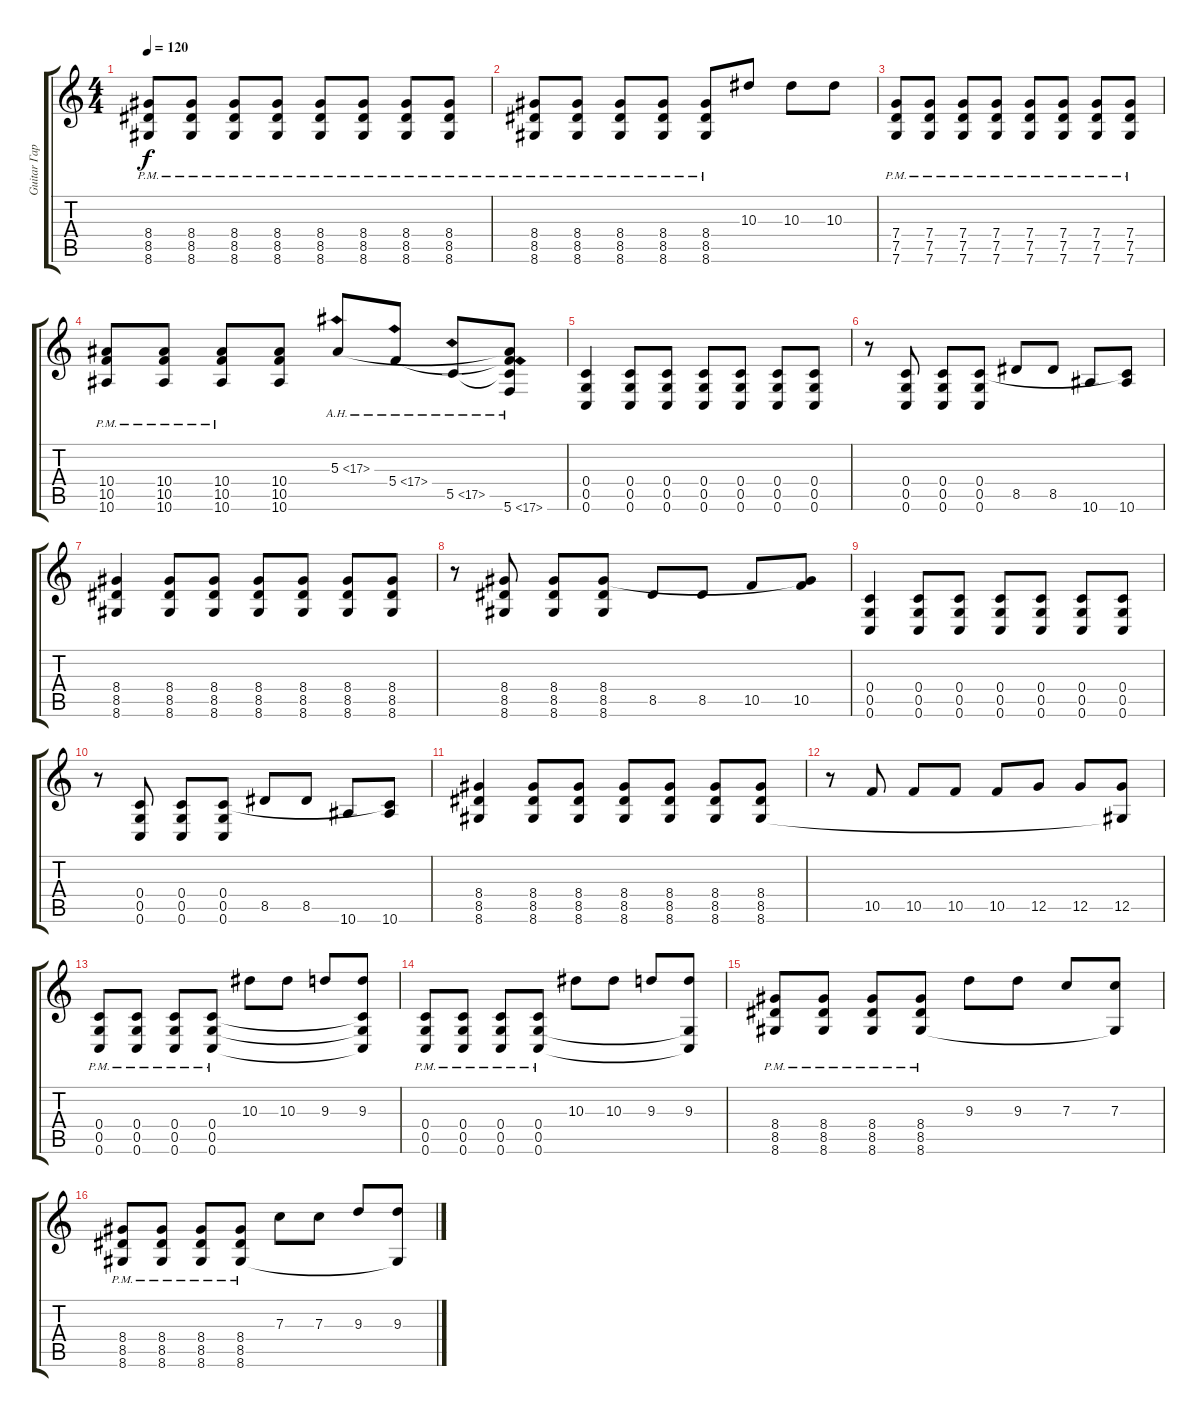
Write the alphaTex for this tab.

\track ("Guitar Гарик" "Guitar Гар") {instrument electricguitarclean}
\staff {score tabs}
\tuning (D4 A3 F3 C3 G2 C2) {hide}
\ts (4 4)
\tempo 120
\clef g2
\ks c
(8.4{pm} 8.5{pm} 8.6{pm}).8{dy f} (8.4{pm} 8.5{pm} 8.6{pm}).8 (8.4{pm} 8.5{pm} 8.6{pm}).8 (8.4{pm} 8.5{pm} 8.6{pm}).8 (8.4{pm} 8.5{pm} 8.6{pm}).8 (8.4{pm} 8.5{pm} 8.6{pm}).8 (8.4{pm} 8.5{pm} 8.6{pm}).8 (8.4{pm} 8.5{pm} 8.6{pm}).8 |
(8.4{pm} 8.5{pm} 8.6{pm}).8 (8.4{pm} 8.5{pm} 8.6{pm}).8 (8.4{pm} 8.5{pm} 8.6{pm}).8 (8.4{pm} 8.5{pm} 8.6{pm}).8 (8.4{pm} 8.5{pm} 8.6{pm}).8 10.3.8 10.3.8 10.3.8 |
(7.4{pm} 7.5{pm} 7.6{pm}).8 (7.4{pm} 7.5{pm} 7.6{pm}).8 (7.4{pm} 7.5{pm} 7.6{pm}).8 (7.4{pm} 7.5{pm} 7.6{pm}).8 (7.4{pm} 7.5{pm} 7.6{pm}).8 (7.4{pm} 7.5{pm} 7.6{pm}).8 (7.4{pm} 7.5{pm} 7.6{pm}).8 (7.4{pm} 7.5{pm} 7.6{pm}).8 |
(10.4{pm} 10.5{pm} 10.6{pm}).8 (10.4{pm} 10.5{pm} 10.6{pm}).8 (10.4{pm} 10.5{pm} 10.6{pm}).8 (10.4 10.5 10.6).8 5.3{ah 12}.8 5.4{ah 12}.8{instrument overdrivenguitar} 5.5{ah 12}.8 (5.3{t} 5.4{t} 5.5{t} 5.6{ah 12}).8 |
(0.4 0.5 0.6).4 (0.4 0.5 0.6).8 (0.4 0.5 0.6).8 (0.4 0.5 0.6).8 (0.4 0.5 0.6).8 (0.4 0.5 0.6).8 (0.4 0.5 0.6).8 |
r.8 (0.4 0.5 0.6).8 (0.4 0.5 0.6).8 (0.4 0.5 0.6).8 8.5.8 8.5.8 10.6.8 (0.4{t} 10.6).8 |
(8.4 8.5 8.6).4 (8.4 8.5 8.6).8 (8.4 8.5 8.6).8 (8.4 8.5 8.6).8 (8.4 8.5 8.6).8 (8.4 8.5 8.6).8 (8.4 8.5 8.6).8 |
r.8 (8.4 8.5 8.6).8 (8.4 8.5 8.6).8 (8.4 8.5 8.6).8 8.5.8 8.5.8 10.5.8 (8.4{t} 10.5).8 |
(0.4 0.5 0.6).4 (0.4 0.5 0.6).8 (0.4 0.5 0.6).8 (0.4 0.5 0.6).8 (0.4 0.5 0.6).8 (0.4 0.5 0.6).8 (0.4 0.5 0.6).8 |
r.8 (0.4 0.5 0.6).8 (0.4 0.5 0.6).8 (0.4 0.5 0.6).8 8.5.8 8.5.8 10.6.8 (0.4{t} 10.6).8 |
(8.4 8.5 8.6).4 (8.4 8.5 8.6).8 (8.4 8.5 8.6).8 (8.4 8.5 8.6).8 (8.4 8.5 8.6).8 (8.4 8.5 8.6).8 (8.4 8.5 8.6).8 |
r.8 10.5.8 10.5.8 10.5.8 10.5.8 12.5.8 12.5.8 (12.5 8.6{t}).8 |
(0.4{pm} 0.5 0.6).8{instrument distortionguitar} (0.4{pm} 0.5 0.6).8 (0.4{pm} 0.5 0.6).8 (0.4{pm} 0.5 0.6).8 10.3.8 10.3.8 9.3.8 (9.3 0.4{t} 0.5{t} 0.6{t}).8 |
(0.4{pm} 0.5 0.6).8 (0.4{pm} 0.5 0.6).8 (0.4{pm} 0.5 0.6).8 (0.4{pm} 0.5 0.6).8 10.3.8 10.3.8 9.3.8 (9.3 0.5{t} 0.6{t}).8 |
(8.4 8.5 8.6{pm}).8 (8.4 8.5 8.6{pm}).8 (8.4 8.5 8.6{pm}).8 (8.4 8.5 8.6{pm}).8 9.3.8 9.3.8 7.3.8 (7.3 8.6{t}).8 |
(8.4 8.5 8.6{pm}).8 (8.4 8.5 8.6{pm}).8 (8.4 8.5 8.6{pm}).8 (8.4 8.5 8.6{pm}).8 7.3.8 7.3.8 9.3.8 (9.3 8.6{t}).8
